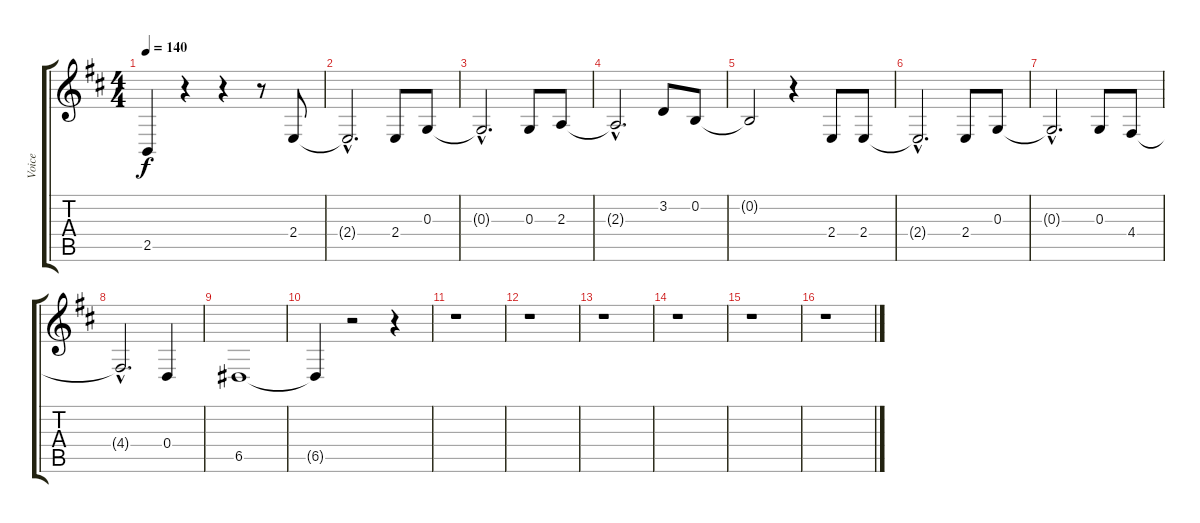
\track ("Voice" "Voice") {instrument fiddle}
\staff {score tabs}
\tuning (E4 B3 G3 D3 A2 E2) {hide}
\ts (4 4)
\tempo 140
\clef g2
\ks d
2.5{t}.4{dy f} r.4 r.4 r.8 2.4.8 |
2.4{hac t}.2{d} 2.4.8 0.3.8 |
0.3{hac t}.2{d} 0.3.8 2.3.8 |
2.3{hac t}.2{d} 3.2.8 0.2.8 |
0.2{t}.2 r.4 2.4.8 2.4.8 |
2.4{hac t}.2{d} 2.4.8 0.3.8 |
0.3{hac t}.2{d} 0.3.8 4.4.8 |
4.4{hac t}.2{d} 0.4.4 |
6.5.1 |
6.5{t}.4 r.2 r.4 |
r.1 |
r.1 |
r.1 |
r.1 |
r.1 |
r.1
